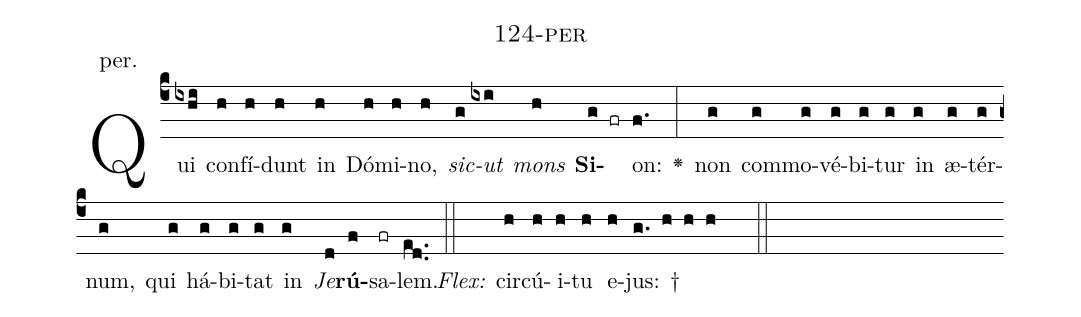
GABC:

name: 124-per;
annotation: per.;
%%
(c4)Qui(ixhi) con(h)fí(h)dunt(h) in(h) Dó(h)mi(h)no,(h) <i>sic</i>(g)<i>ut</i>(ixi) <i>mons</i>(h) <b>Si</b>(g fr)on:(f.) <v>\greheightstar</v>(:) non(g) com(g)mo(g)vé(g)bi(g)tur(g) in(g) æ(g)tér(g)num,(g) qui(g) há(g)bi(g)tat(g) in(g) <i>Je</i>(d)<b>rú</b>(f)sa(fr)lem.(ed..) (::)
<i>Flex:</i>()  cir(h)cú(h)i(h)tu(h) e(h)jus: †(g. h h h  ::)

%E(g) u(g) o(g) u(d) a(f) e.(ed..) (::)
